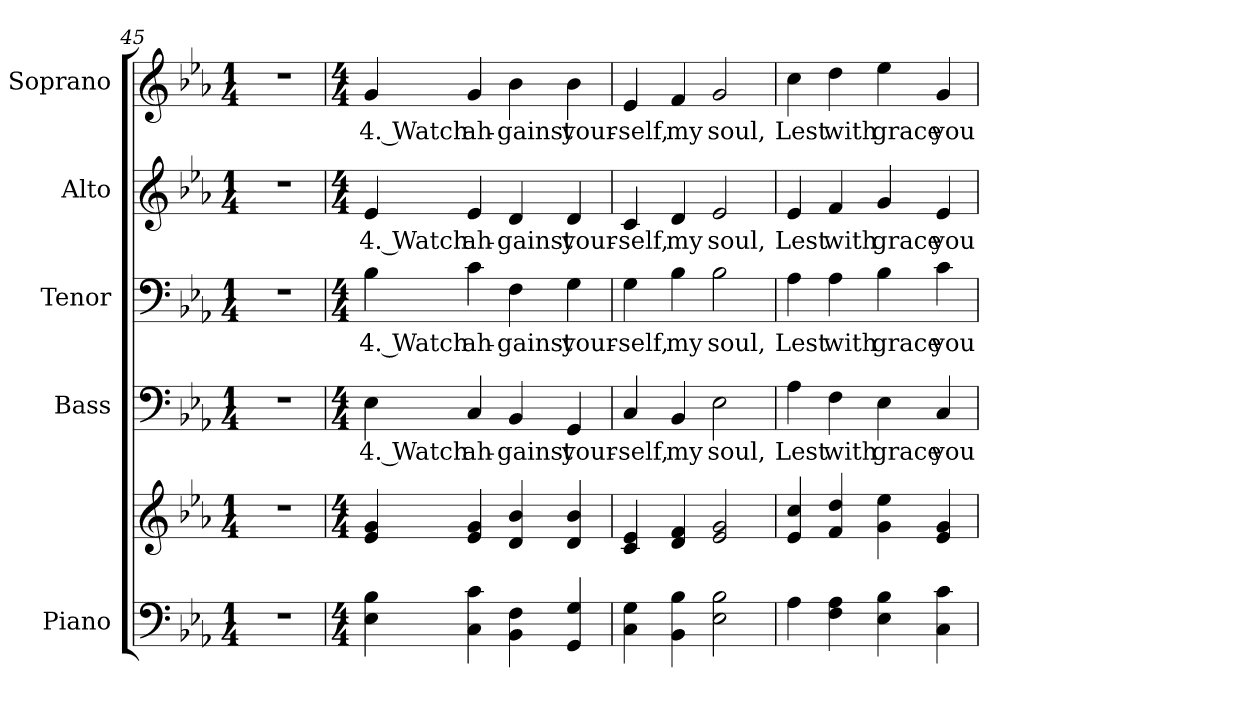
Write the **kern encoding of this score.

**kern	**kern	**kern	**text	**kern	**text	**kern	**text	**kern	**text
*part5	*part5	*part4	*part4	*part3	*part3	*part2	*part2	*part1	*part1
*staff6	*staff5	*staff4	*staff4	*staff3	*staff3	*staff2	*staff2	*staff1	*staff1
*I"Piano	*	*I"Bass	*	*I"Tenor	*	*I"Alto	*	*I"Soprano	*
*I'Pno.	*	*I'B.	*	*I'T.	*	*I'A.	*	*I'S.	*
!!LO:PB:g=z
*clefF4	*clefG2	*clefF4	*	*clefF4	*	*clefG2	*	*clefG2	*
*k[b-e-a-]	*k[b-e-a-]	*k[b-e-a-]	*	*k[b-e-a-]	*	*k[b-e-a-]	*	*k[b-e-a-]	*
*E-:	*E-:	*E-:	*	*E-:	*	*E-:	*	*E-:	*
*M1/4	*M1/4	*M1/4	*	*M1/4	*	*M1/4	*	*M1/4	*
=45	=45	=45	=45	=45	=45	=45	=45	=45	=45
!LO:N:vis=1	!LO:N:vis=1	!LO:N:vis=1	!	!LO:N:vis=1	!	!LO:N:vis=1	!	!LO:N:vis=1	!
4r	4r	4r	.	4r	.	4r	.	4r	.
=46	=46	=46	=46	=46	=46	=46	=46	=46	=46
*M4/4	*M4/4	*M4/4	*	*M4/4	*	*M4/4	*	*M4/4	*
!	!	!	!LO:LY:b:color=#000000	!	!	!	!	!	!
!	!	!	!	!	!LO:LY:b:color=#000000	!	!	!	!
!	!	!	!	!	!	!	!LO:LY:b:color=#000000	!	!
!	!	!	!	!	!	!	!	!	!LO:LY:b:color=#000000
4E-i\ 4B-i	4e-i/ 4gi	4E-i\	4. Watch	4B-i\	4. Watch	4e-i/	4. Watch	4gi/	4. Watch
!	!	!	!LO:LY:b:color=#000000	!	!	!	!	!	!
!	!	!	!	!	!LO:LY:b:color=#000000	!	!	!	!
!	!	!	!	!	!	!	!LO:LY:b:color=#000000	!	!
!	!	!	!	!	!	!	!	!	!LO:LY:b:color=#000000
4Ci\ 4ci	4e-i/ 4gi	4Ci/	ah-	4ci\	ah-	4e-i/	ah-	4gi/	ah-
!	!	!	!LO:LY:b:color=#000000	!	!	!	!	!	!
!	!	!	!	!	!LO:LY:b:color=#000000	!	!	!	!
!	!	!	!	!	!	!	!LO:LY:b:color=#000000	!	!
!	!	!	!	!	!	!	!	!	!LO:LY:b:color=#000000
4BB-i\ 4Fi	4di/ 4b-i	4BB-i/	-gainst	4Fi\	-gainst	4di/	-gainst	4b-i\	-gainst
!	!	!	!LO:LY:b:color=#000000	!	!	!	!	!	!
!	!	!	!	!	!LO:LY:b:color=#000000	!	!	!	!
!	!	!	!	!	!	!	!LO:LY:b:color=#000000	!	!
!	!	!	!	!	!	!	!	!	!LO:LY:b:color=#000000
4GGi/ 4Gi	4di/ 4b-i	4GGi/	your-	4Gi\	your-	4di/	your-	4b-i\	your-
!!LO:PB:g=z
=47	=47	=47	=47	=47	=47	=47	=47	=47	=47
!	!	!	!LO:LY:b:color=#000000	!	!	!	!	!	!
!	!	!	!	!	!LO:LY:b:color=#000000	!	!	!	!
!	!	!	!	!	!	!	!LO:LY:b:color=#000000	!	!
!	!	!	!	!	!	!	!	!	!LO:LY:b:color=#000000
4Ci\ 4Gi	4ci/ 4e-i	4Ci/	-self,	4Gi\	-self,	4ci/	-self,	4e-i/	-self,
!	!	!	!LO:LY:b:color=#000000	!	!	!	!	!	!
!	!	!	!	!	!LO:LY:b:color=#000000	!	!	!	!
!	!	!	!	!	!	!	!LO:LY:b:color=#000000	!	!
!	!	!	!	!	!	!	!	!	!LO:LY:b:color=#000000
4BB-i\ 4B-i	4di/ 4fi	4BB-i/	my	4B-i\	my	4di/	my	4fi/	my
!	!	!	!LO:LY:b:color=#000000	!	!	!	!	!	!
!	!	!	!	!	!LO:LY:b:color=#000000	!	!	!	!
!	!	!	!	!	!	!	!LO:LY:b:color=#000000	!	!
!	!	!	!	!	!	!	!	!	!LO:LY:b:color=#000000
2E-i\ 2B-i	2e-i/ 2gi	2E-i\	soul,	2B-i\	soul,	2e-i/	soul,	2gi/	soul,
=48	=48	=48	=48	=48	=48	=48	=48	=48	=48
!	!	!	!LO:LY:b:color=#000000	!	!	!	!	!	!
!	!	!	!	!	!LO:LY:b:color=#000000	!	!	!	!
!	!	!	!	!	!	!	!LO:LY:b:color=#000000	!	!
!	!	!	!	!	!	!	!	!	!LO:LY:b:color=#000000
4A-i\	4e-i/ 4cci	4A-i\	Lest	4A-i\	Lest	4e-i/	Lest	4cci\	Lest
!	!	!	!LO:LY:b:color=#000000	!	!	!	!	!	!
!	!	!	!	!	!LO:LY:b:color=#000000	!	!	!	!
!	!	!	!	!	!	!	!LO:LY:b:color=#000000	!	!
!	!	!	!	!	!	!	!	!	!LO:LY:b:color=#000000
4Fi\ 4A-i	4fi/ 4ddi	4Fi\	with	4A-i\	with	4fi/	with	4ddi\	with
!	!	!	!LO:LY:b:color=#000000	!	!	!	!	!	!
!	!	!	!	!	!LO:LY:b:color=#000000	!	!	!	!
!	!	!	!	!	!	!	!LO:LY:b:color=#000000	!	!
!	!	!	!	!	!	!	!	!	!LO:LY:b:color=#000000
4E-i\ 4B-i	4gi\ 4ee-i	4E-i\	grace	4B-i\	grace	4gi/	grace	4ee-i\	grace
!	!	!	!LO:LY:b:color=#000000	!	!	!	!	!	!
!	!	!	!	!	!LO:LY:b:color=#000000	!	!	!	!
!	!	!	!	!	!	!	!LO:LY:b:color=#000000	!	!
!	!	!	!	!	!	!	!	!	!LO:LY:b:color=#000000
4Ci\ 4ci	4e-i/ 4gi	4Ci/	you	4ci\	you	4e-i/	you	4gi/	you
=	=	=	=	=	=	=	=	=	=
*-	*-	*-	*-	*-	*-	*-	*-	*-	*-
